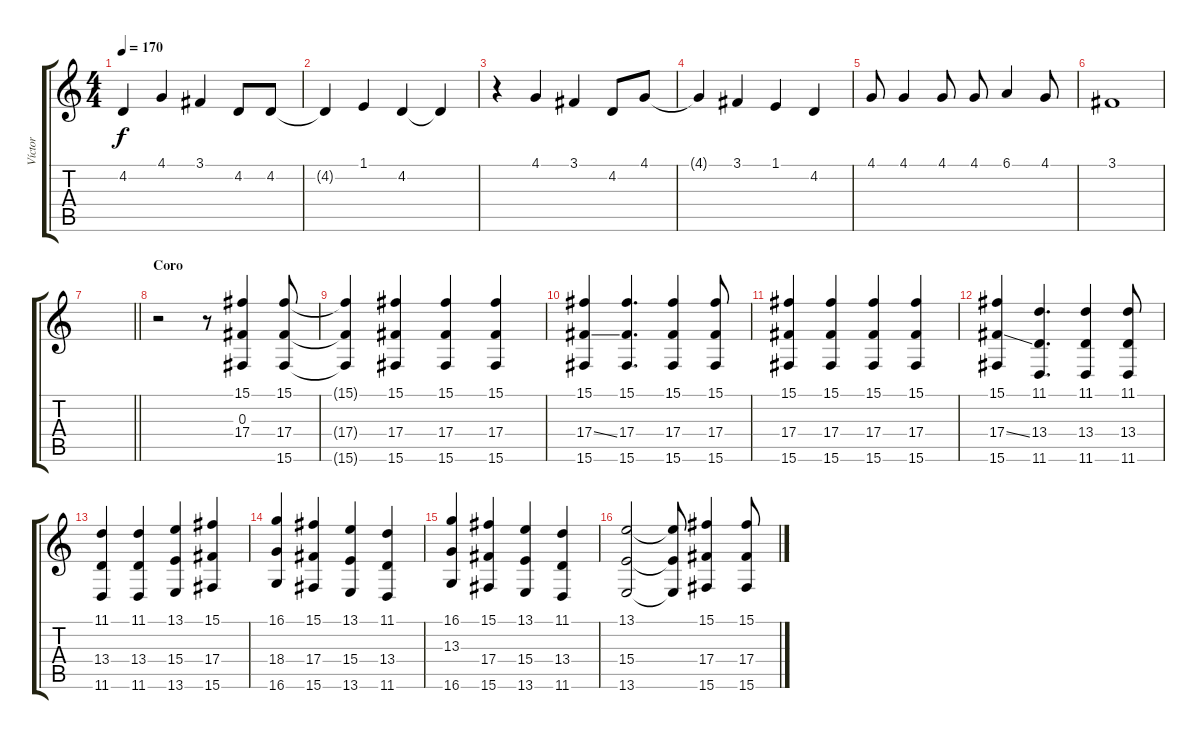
\track ("Víctor" "Víctor") {mute instrument lead2sawtooth}
\staff {score tabs}
\tuning (Eb4 Bb3 Gb3 Db3 Ab2 Eb2) {hide}
\ts (4 4)
\tempo 170
\clef g2
\ks c
4.2{t}.4{dy f} 4.1.4 3.1.4 4.2.8 4.2.8 |
4.2{t}.4 1.1.4 4.2.4 4.2{t}.4 |
r.4 4.1.4 3.1.4 4.2.8 4.1.8 |
4.1{t}.4 3.1.4 1.1.4 4.2.4 |
4.1.8 4.1.4 4.1.8 4.1.8 6.1.4 4.1.8 |
3.1.1 |
\barLineRight lightlight
|
\section ("" "Coro")
r.2 r.8 (15.1 0.3 17.4).4 (15.1 17.4 15.6).8 |
(15.1{t} 17.4{t} 15.6{t}).4 (15.1 17.4 15.6).4 (15.1 17.4 15.6).4 (15.1 17.4 15.6).4 |
(15.1 17.4{ss} 15.6).4 (15.1 17.4 15.6).4{d} (15.1 17.4 15.6).4 (15.1 17.4 15.6).8 |
(15.1 17.4 15.6).4 (15.1 17.4 15.6).4 (15.1 17.4 15.6).4 (15.1 17.4 15.6).4 |
(15.1 17.4{ss} 15.6).4 (11.1 13.4 11.6).4{d} (11.1 13.4 11.6).4 (11.1 13.4 11.6).8 |
(11.1 13.4 11.6).4 (11.1 13.4 11.6).4 (13.1 15.4 13.6).4 (15.1 17.4 15.6).4 |
(16.1 18.4 16.6).4 (15.1 17.4 15.6).4 (13.1 15.4 13.6).4 (11.1 13.4 11.6).4 |
(16.1 13.3 16.6).4 (15.1 17.4 15.6).4 (13.1 15.4 13.6).4 (11.1 13.4 11.6).4 |
(13.1 15.4 13.6).2 (13.1{t} 15.4{t} 13.6{t}).8 (15.1 17.4 15.6).4 (15.1 17.4 15.6).8
